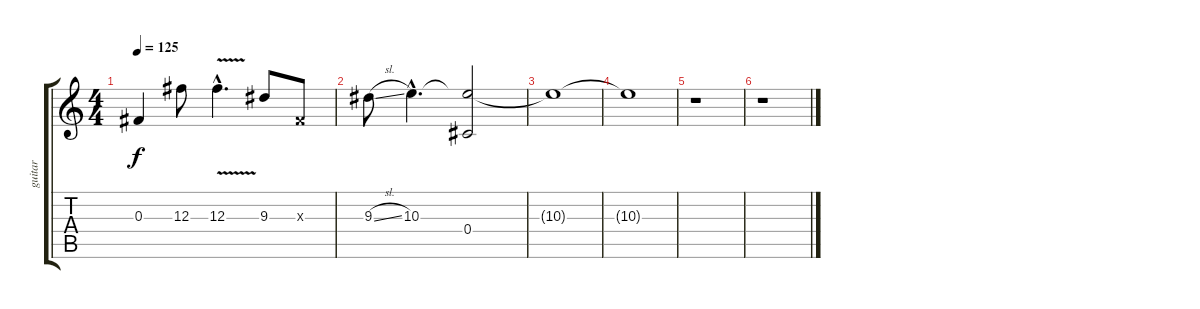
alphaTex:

\track ("guitar" "guitar") {instrument overdrivenguitar}
\staff {score tabs}
\tuning (Eb4 Bb3 Gb3 Db3 Ab2 Eb2) {hide}
\ts (4 4)
\tempo 125
\clef g2
\ks c
0.3.4{dy f} 12.3.8 12.3{v hac}.4{d} 9.3.8 0.3{x}.8 |
9.3{sl}.8 10.3{hac}.4{d} (10.3{t} 0.4).2{volume 0} |
10.3{t}.1 |
10.3{t}.1 |
r.1 |
r.1
